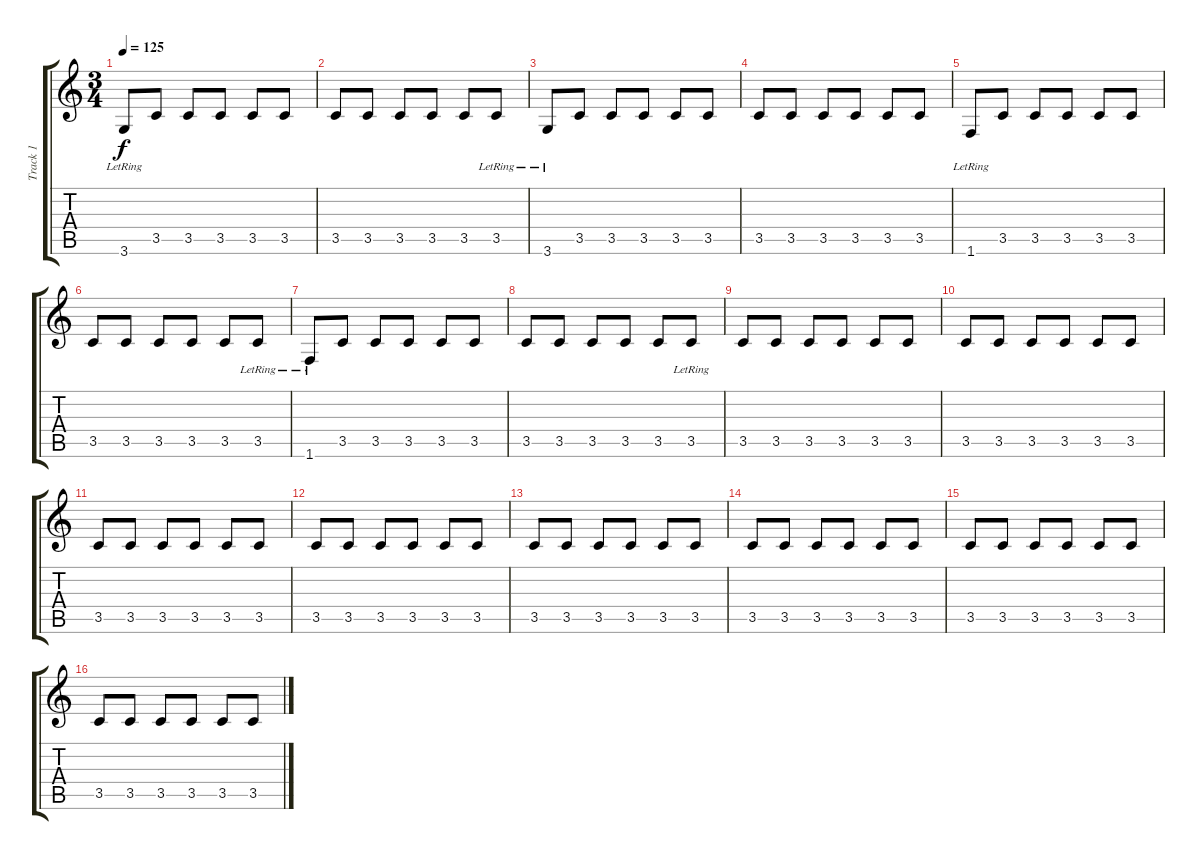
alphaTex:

\track ("Track 1" "Track 1") {instrument electricguitarjazz}
\staff {score tabs}
\tuning (E4 B3 G3 D3 A2 E2) {hide}
\ts (3 4)
\tempo 125
\clef g2
\ks c
3.6{lr}.8{dy f} 3.5.8 3.5.8 3.5.8 3.5.8 3.5.8 |
3.5.8 3.5.8 3.5.8 3.5.8 3.5.8 3.5{lr}.8 |
3.6{lr}.8 3.5.8 3.5.8 3.5.8 3.5.8 3.5.8 |
3.5.8 3.5.8 3.5.8 3.5.8 3.5.8 3.5.8 |
1.6{lr}.8 3.5.8 3.5.8 3.5.8 3.5.8 3.5.8 |
3.5.8 3.5.8 3.5.8 3.5.8 3.5.8 3.5{lr}.8 |
1.6{lr}.8 3.5.8 3.5.8 3.5.8 3.5.8 3.5.8 |
3.5.8 3.5.8 3.5.8 3.5.8 3.5.8 3.5{lr}.8 |
3.5.8 3.5.8 3.5.8 3.5.8 3.5.8 3.5.8 |
3.5.8 3.5.8 3.5.8 3.5.8 3.5.8 3.5.8 |
3.5.8 3.5.8 3.5.8 3.5.8 3.5.8 3.5.8 |
3.5.8 3.5.8 3.5.8 3.5.8 3.5.8 3.5.8 |
3.5.8 3.5.8 3.5.8 3.5.8 3.5.8 3.5.8 |
3.5.8 3.5.8 3.5.8 3.5.8 3.5.8 3.5.8 |
3.5.8 3.5.8 3.5.8 3.5.8 3.5.8 3.5.8 |
3.5.8 3.5.8 3.5.8 3.5.8 3.5.8 3.5.8
